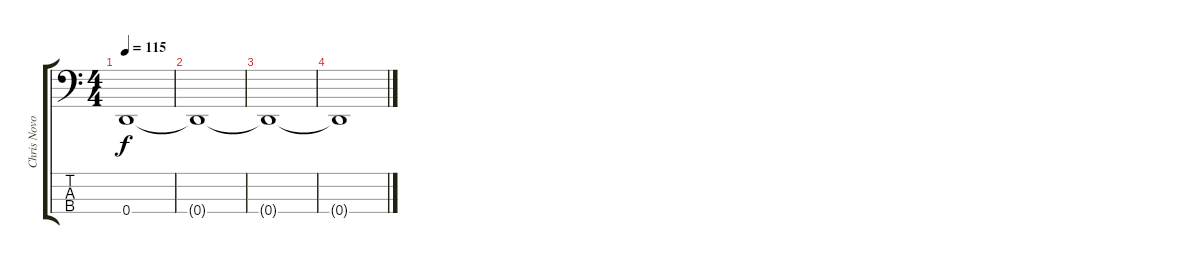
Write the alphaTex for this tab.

\track ("Chris Novoselic - Bass" "Chris Novo") {instrument electricbassfinger}
\staff {score tabs}
\tuning (F2 C2 G1 D1) {hide}
\ts (4 4)
\tempo 115
\clef f4
\ks c
0.4.1{dy f volume 0} |
0.4{t}.1 |
0.4{t}.1 |
0.4{t}.1
